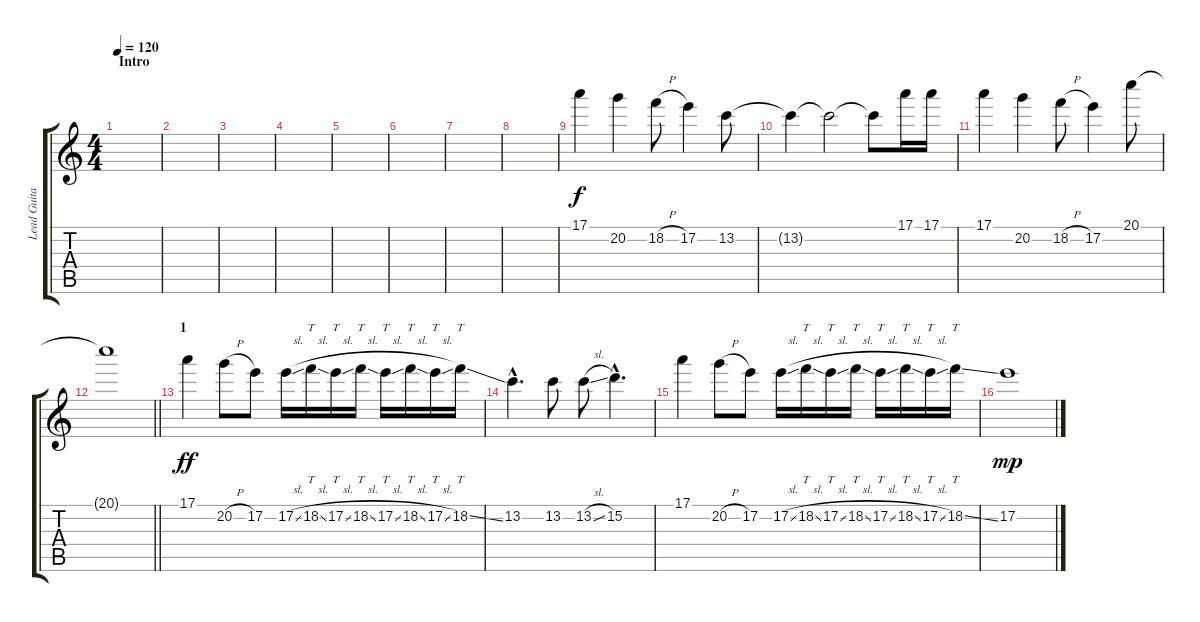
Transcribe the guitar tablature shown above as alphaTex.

\track ("Lead Guitar" "Lead Guita") {instrument electricguitarjazz}
\staff {score tabs}
\tuning (E4 B3 G3 D3 A2 E2) {hide}
\ts (4 4)
\section ("" "Intro")
\tempo 120
\clef g2
\ks c
|
|
|
|
|
|
|
|
17.1.4 20.2.4 18.2{h}.8 17.2.4 13.2.8 |
13.2{t}.4 13.2{t}.2 13.2{t}.8 17.1.16 17.1.16 |
17.1.4 20.2.4 18.2{h}.8 17.2.4 20.1.8 |
\barLineRight lightlight
20.1{t}.1 |
\section ("" "1")
17.1.4{dy ff} 20.2{h}.8 17.2.8 17.2{sl}.16 18.2{sl}.16{tt} 17.2{sl}.16{tt} 18.2{sl}.16{tt} 17.2{sl}.16{tt} 18.2{sl}.16{tt} 17.2{sl}.16{tt} 18.2{ss}.16{tt} |
13.2{hac}.4{d} 13.2.8 13.2{sl}.8 15.2{hac}.4{d} |
17.1.4 20.2{h}.8 17.2.8 17.2{sl}.16 18.2{sl}.16{tt} 17.2{sl}.16{tt} 18.2{sl}.16{tt} 17.2{sl}.16{tt} 18.2{sl}.16{tt} 17.2{sl}.16{tt} 18.2{ss}.16{tt} |
17.2.1{dy mp}
